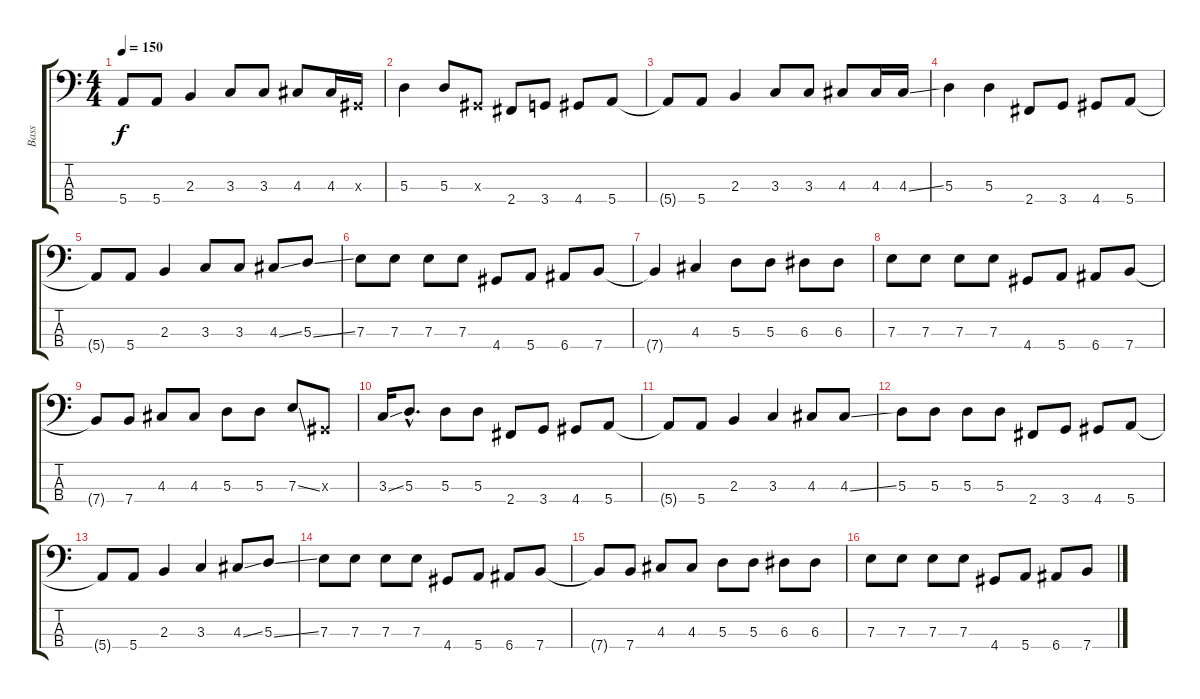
\track ("Bass" "Bass") {instrument electricbassfinger}
\staff {score tabs}
\tuning (G2 D2 A1 E1) {hide}
\ts (4 4)
\tempo 150
\clef f4
\ks c
5.4{t}.8{dy f} 5.4.8 2.3.4 3.3.8 3.3.8 4.3.8 4.3.16 -1.3{x}.16 |
5.3.4 5.3.8 -1.3{x}.8 2.4.8 3.4.8 4.4.8 5.4.8 |
5.4{t}.8 5.4.8 2.3.4 3.3.8 3.3.8 4.3.8 4.3.16 4.3{ss}.16 |
5.3.4 5.3.4 2.4.8 3.4.8 4.4.8 5.4.8 |
5.4{t}.8 5.4.8 2.3.4 3.3.8 3.3.8 4.3{ss}.8 5.3{ss}.8 |
7.3.8 7.3.8 7.3.8 7.3.8 4.4.8 5.4.8 6.4.8 7.4.8 |
7.4{t}.4 4.3.4 5.3.8 5.3.8 6.3.8 6.3.8 |
7.3.8 7.3.8 7.3.8 7.3.8 4.4.8 5.4.8 6.4.8 7.4.8 |
7.4{t}.8 7.4.8 4.3.8 4.3.8 5.3.8 5.3.8 7.3{ss}.8 -1.3{x}.8 |
3.3{ss}.16 5.3{hac}.8{d} 5.3.8 5.3.8 2.4.8 3.4.8 4.4.8 5.4.8 |
5.4{t}.8 5.4.8 2.3.4 3.3.4 4.3.8 4.3{ss}.8 |
5.3.8 5.3.8 5.3.8 5.3.8 2.4.8 3.4.8 4.4.8 5.4.8 |
5.4{t}.8 5.4.8 2.3.4 3.3.4 4.3{ss}.8 5.3{ss}.8 |
7.3.8 7.3.8 7.3.8 7.3.8 4.4.8 5.4.8 6.4.8 7.4.8 |
7.4{t}.8 7.4.8 4.3.8 4.3.8 5.3.8 5.3.8 6.3.8 6.3.8 |
7.3.8 7.3.8 7.3.8 7.3.8 4.4.8 5.4.8 6.4.8 7.4.8
